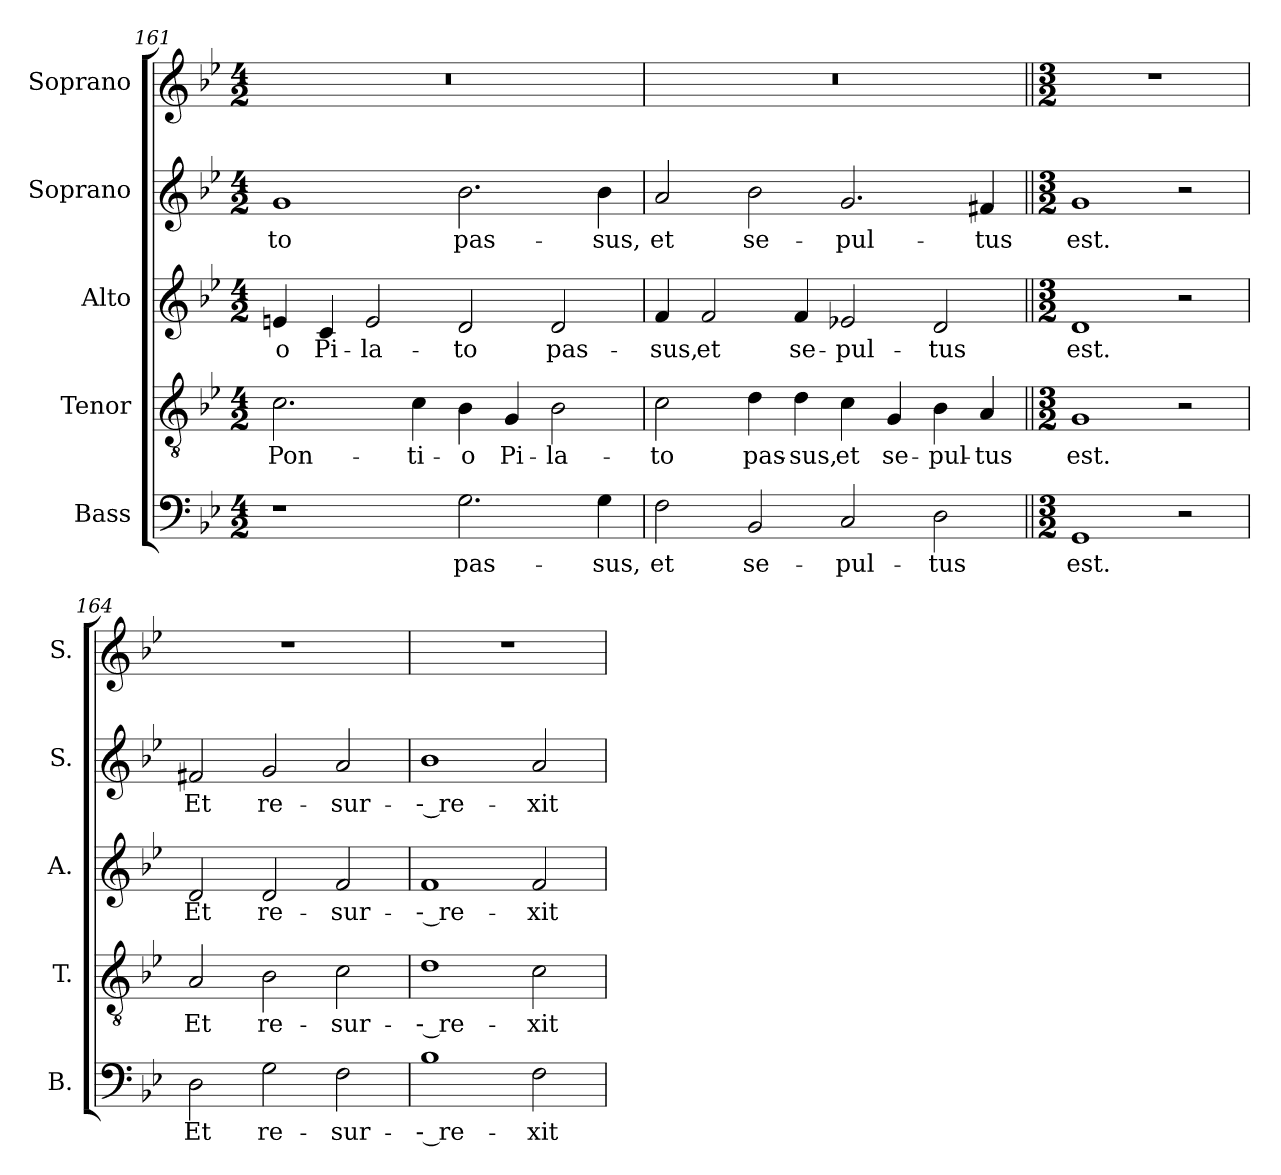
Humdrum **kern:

**kern	**text	**kern	**text	**kern	**text	**kern	**text	**kern
*part5	*part5	*part4	*part4	*part3	*part3	*part2	*part2	*part1
*staff5	*staff5	*staff4	*staff4	*staff3	*staff3	*staff2	*staff2	*staff1
*I"Bass	*	*I"Tenor	*	*I"Alto	*	*I"Soprano	*	*I"Soprano
*I'B.	*	*I'T.	*	*I'A.	*	*I'S.	*	*I'S.
*clefF4	*	*clefGv2	*	*clefG2	*	*clefG2	*	*clefG2
*	*	*ITrd7c12	*	*	*	*	*	*
*k[b-e-]	*	*k[b-e-]	*	*k[b-e-]	*	*k[b-e-]	*	*k[b-e-]
*B-:	*	*B-:	*	*B-:	*	*B-:	*	*B-:
*M4/2	*	*M4/2	*	*M4/2	*	*M4/2	*	*M4/2
=161	=161	=161	=161	=161	=161	=161	=161	=161
!	!	!	!LO:LY:b:color=#000000	!	!	!	!	!
!	!	!	!	!	!LO:LY:b:color=#000000	!	!	!
!	!	!	!	!	!	!	!LO:LY:b:color=#000000	!LO:N:vis=1
1r	.	2.Ci\	Pon-	4eni/	-o	1gi	-to	0r
!	!	!	!	!	!LO:LY:b:color=#000000	!	!	!
.	.	.	.	4ci/	Pi-	.	.	.
!	!	!	!	!	!LO:LY:b:color=#000000	!	!	!
.	.	.	.	2ei/	-la-	.	.	.
!	!	!	!LO:LY:b:color=#000000	!	!	!	!	!
.	.	4Ci\	-ti-	.	.	.	.	.
!	!LO:LY:b:color=#000000	!	!	!	!	!	!	!
!	!	!	!LO:LY:b:color=#000000	!	!	!	!	!
!	!	!	!	!	!LO:LY:b:color=#000000	!	!	!
!	!	!	!	!	!	!	!LO:LY:b:color=#000000	!
2.Gi\	pas-	4BB-i\	-o	2di/	-to	2.b-i\	pas-	.
!	!	!	!LO:LY:b:color=#000000	!	!	!	!	!
.	.	4GGi/	Pi-	.	.	.	.	.
!	!	!	!LO:LY:b:color=#000000	!	!	!	!	!
!	!	!	!	!	!LO:LY:b:color=#000000	!	!	!
.	.	2BB-i\	-la-	2di/	pas-	.	.	.
!	!LO:LY:b:color=#000000	!	!	!	!	!	!	!
!	!	!	!	!	!	!	!LO:LY:b:color=#000000	!
4Gi\	-sus,	.	.	.	.	4b-i\	-sus,	.
=162	=162	=162	=162	=162	=162	=162	=162	=162
!	!LO:LY:b:color=#000000	!	!	!	!	!	!	!
!	!	!	!LO:LY:b:color=#000000	!	!	!	!	!
!	!	!	!	!	!LO:LY:b:color=#000000	!	!	!
!	!	!	!	!	!	!	!LO:LY:b:color=#000000	!LO:N:vis=1
2Fi\	et	2Ci\	-to	4fi/	-sus,	2ai/	et	0r
!	!	!	!	!	!LO:LY:b:color=#000000	!	!	!
.	.	.	.	2fi/	et	.	.	.
!	!LO:LY:b:color=#000000	!	!	!	!	!	!	!
!	!	!	!LO:LY:b:color=#000000	!	!	!	!	!
!	!	!	!	!	!	!	!LO:LY:b:color=#000000	!
2BB-i/	se-	4Di\	pas-	.	.	2b-i\	se-	.
!	!	!	!LO:LY:b:color=#000000	!	!	!	!	!
!	!	!	!	!	!LO:LY:b:color=#000000	!	!	!
.	.	4Di\	-sus,	4fi/	se-	.	.	.
!	!LO:LY:b:color=#000000	!	!	!	!	!	!	!
!	!	!	!LO:LY:b:color=#000000	!	!	!	!	!
!	!	!	!	!	!LO:LY:b:color=#000000	!	!	!
!	!	!	!	!	!	!	!LO:LY:b:color=#000000	!
2Ci/	-pul-	4Ci\	et	2e-Xi/	-pul-	2.gi/	-pul-	.
!	!	!	!LO:LY:b:color=#000000	!	!	!	!	!
.	.	4GGi/	se-	.	.	.	.	.
!	!LO:LY:b:color=#000000	!	!	!	!	!	!	!
!	!	!	!LO:LY:b:color=#000000	!	!	!	!	!
!	!	!	!	!	!LO:LY:b:color=#000000	!	!	!
2Di\	-tus	4BB-i\	-pul-	2di/	-tus	.	.	.
!	!	!	!LO:LY:b:color=#000000	!	!	!	!	!
!	!	!	!	!	!	!	!LO:LY:b:color=#000000	!
.	.	4AAi/	-tus	.	.	4f#Xi/	-tus	.
=163||	=163||	=163||	=163||	=163||	=163||	=163||	=163||	=163||
*M3/2	*	*M3/2	*	*M3/2	*	*M3/2	*	*M3/2
!	!LO:LY:b:color=#000000	!	!	!	!	!	!	!
!	!	!	!LO:LY:b:color=#000000	!	!	!	!	!
!	!	!	!	!	!LO:LY:b:color=#000000	!	!	!
*	*	*	*	*	*	*MM240	*	*MM240
!	!	!	!	!	!	!	!LO:LY:b:color=#000000	!LO:N:vis=1
1GGi	est.	1GGi	est.	1di	est.	1gi	est.	1.r
2r	.	2r	.	2r	.	2r	.	.
=164	=164	=164	=164	=164	=164	=164	=164	=164
!	!LO:LY:b:color=#000000	!	!	!	!	!	!	!
!	!	!	!LO:LY:b:color=#000000	!	!	!	!	!
!	!	!	!	!	!LO:LY:b:color=#000000	!	!	!
!	!	!	!	!	!	!	!LO:LY:b:color=#000000	!LO:N:vis=1
2Di\	Et	2AAi/	Et	2di/	Et	2f#Xi/	Et	1.r
!	!LO:LY:b:color=#000000	!	!	!	!	!	!	!
!	!	!	!LO:LY:b:color=#000000	!	!	!	!	!
!	!	!	!	!	!LO:LY:b:color=#000000	!	!	!
!	!	!	!	!	!	!	!LO:LY:b:color=#000000	!
2Gi\	re-	2BB-i\	re-	2di/	re-	2gi/	re-	.
!	!LO:LY:b:color=#000000	!	!	!	!	!	!	!
!	!	!	!LO:LY:b:color=#000000	!	!	!	!	!
!	!	!	!	!	!LO:LY:b:color=#000000	!	!	!
!	!	!	!	!	!	!	!LO:LY:b:color=#000000	!
2Fi\	-sur-	2Ci\	-sur-	2fi/	-sur-	2ai/	-sur-	.
=165	=165	=165	=165	=165	=165	=165	=165	=165
!	!LO:LY:b:color=#000000	!	!	!	!	!	!	!
!	!	!	!LO:LY:b:color=#000000	!	!	!	!	!
!	!	!	!	!	!LO:LY:b:color=#000000	!	!	!
!	!	!	!	!	!	!	!LO:LY:b:color=#000000	!LO:N:vis=1
1B-i	-- re-	1Di	-- re-	1fi	-- re-	1b-i	-- re-	1.r
!	!LO:LY:b:color=#000000	!	!	!	!	!	!	!
!	!	!	!LO:LY:b:color=#000000	!	!	!	!	!
!	!	!	!	!	!LO:LY:b:color=#000000	!	!	!
!	!	!	!	!	!	!	!LO:LY:b:color=#000000	!
2Fi\	-xit	2Ci\	-xit	2fi/	-xit	2ai/	-xit	.
=	=	=	=	=	=	=	=	=
*-	*-	*-	*-	*-	*-	*-	*-	*-
